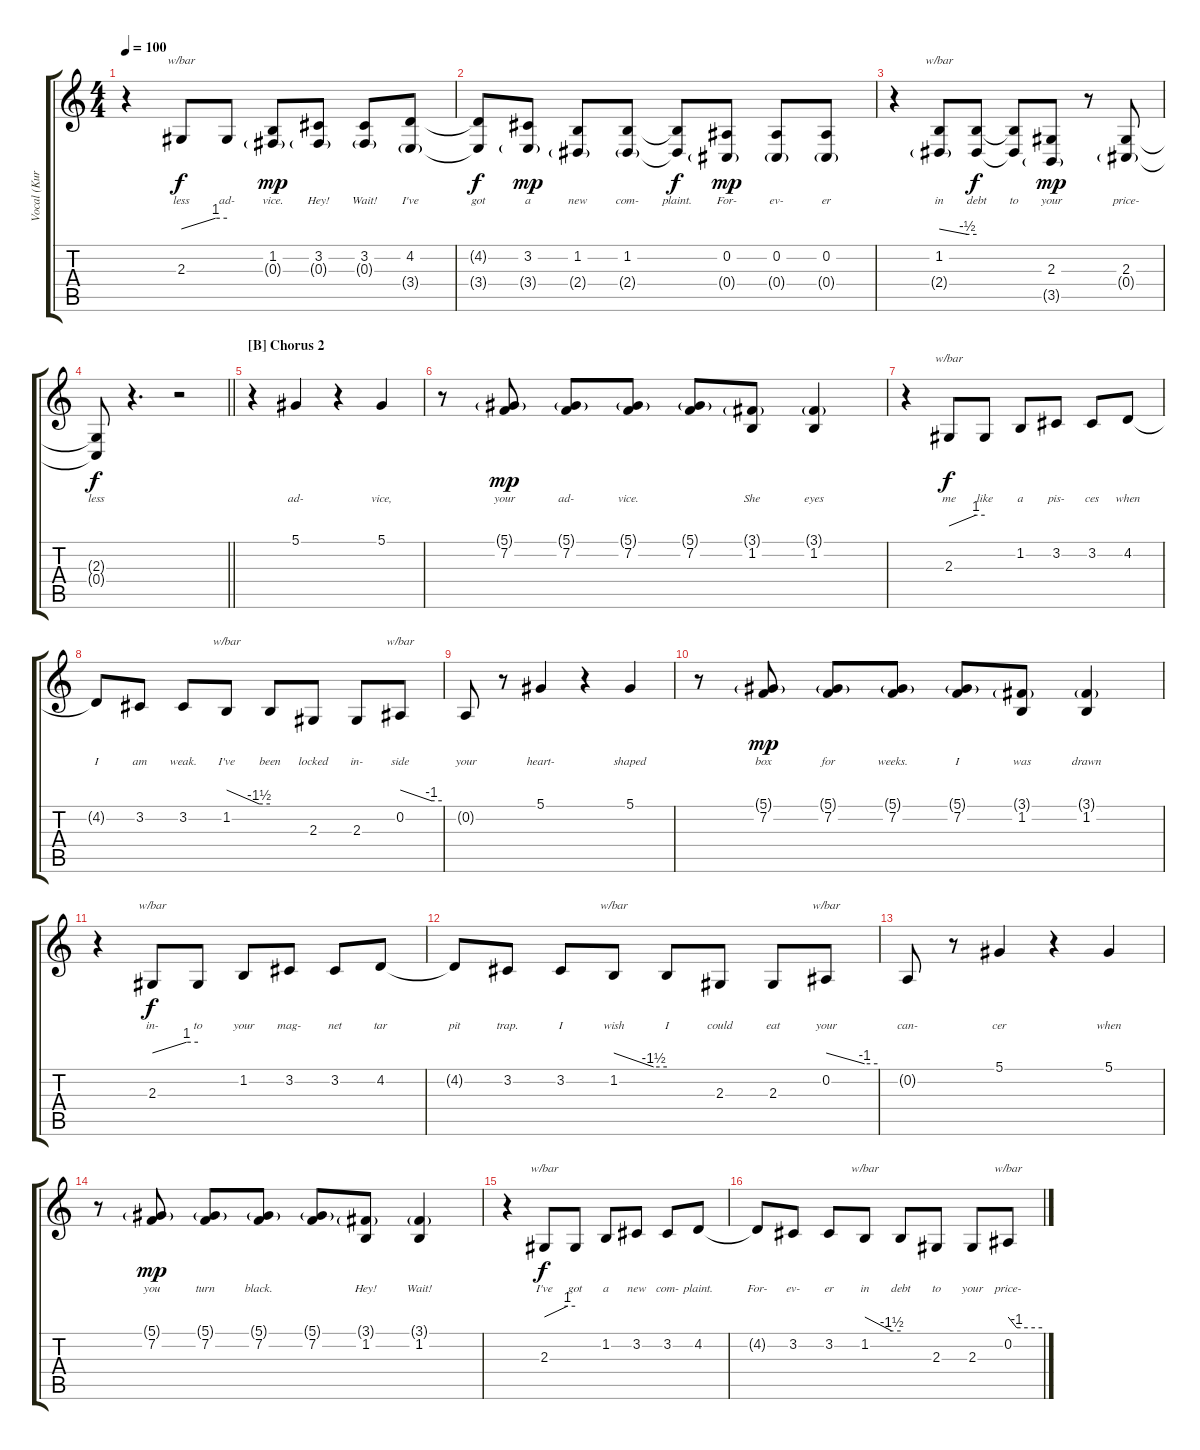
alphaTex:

\track ("Vocal (Kurt Cobain)" "Vocal (Kur") {instrument tenorsax}
\staff {score tabs}
\tuning (Eb4 Bb3 Gb3 Db3 Ab2 Eb2) {hide}
\ts (4 4)
\tempo 100
\clef g2
\ks c
r.4{dy f} 2.3.8{tbe (custom default 0 0 45 4 60 4) lyrics (0 "less") lyrics (1 "") lyrics (2 "") lyrics (3 "") lyrics (4 "")} 2.3{t}.8{lyrics (0 "ad-") lyrics (1 "") lyrics (2 "") lyrics (3 "") lyrics (4 "")} (1.2 0.3{g}).8{lyrics (0 "vice.") lyrics (1 "") lyrics (2 "") lyrics (3 "") lyrics (4 "") dy mp} (3.2 0.3{g}).8{lyrics (0 "Hey!") lyrics (1 "") lyrics (2 "") lyrics (3 "") lyrics (4 "")} (3.2 0.3{g}).8{lyrics (0 "Wait!") lyrics (1 "") lyrics (2 "") lyrics (3 "") lyrics (4 "")} (4.2 3.4{g}).8{lyrics (0 "I've") lyrics (1 "") lyrics (2 "") lyrics (3 "") lyrics (4 "")} |
(4.2{t} 3.4{t}).8{lyrics (0 "got") lyrics (1 "") lyrics (2 "") lyrics (3 "") lyrics (4 "") dy f} (3.2 3.4{g}).8{lyrics (0 "a") lyrics (1 "") lyrics (2 "") lyrics (3 "") lyrics (4 "") dy mp} (1.2 2.4{g}).8{lyrics (0 "new") lyrics (1 "") lyrics (2 "") lyrics (3 "") lyrics (4 "")} (1.2 2.4{g}).8{lyrics (0 "com-") lyrics (1 "") lyrics (2 "") lyrics (3 "") lyrics (4 "")} (1.2{t} 2.4{t}).8{lyrics (0 "plaint.") lyrics (1 "") lyrics (2 "") lyrics (3 "") lyrics (4 "") dy f} (0.2 0.4{g}).8{lyrics (0 "For-") lyrics (1 "") lyrics (2 "") lyrics (3 "") lyrics (4 "") dy mp} (0.2 0.4{g}).8{lyrics (0 "ev-") lyrics (1 "") lyrics (2 "") lyrics (3 "") lyrics (4 "")} (0.2 0.4{g}).8{lyrics (0 "er") lyrics (1 "") lyrics (2 "") lyrics (3 "") lyrics (4 "")} |
r.4 (1.2 2.4{g}).8{tbe (custom default 0 0 45 -2 60 -2) lyrics (0 "in") lyrics (1 "") lyrics (2 "") lyrics (3 "") lyrics (4 "")} (1.2{t} 2.4{t}).8{lyrics (0 "debt") lyrics (1 "") lyrics (2 "") lyrics (3 "") lyrics (4 "") dy f} (1.2{t} 2.4{t}).8{lyrics (0 "to") lyrics (1 "") lyrics (2 "") lyrics (3 "") lyrics (4 "")} (2.3 3.5{g}).8{lyrics (0 "your") lyrics (1 "") lyrics (2 "") lyrics (3 "") lyrics (4 "") dy mp} r.8 (2.3 0.4{g}).8{lyrics (0 "price-") lyrics (1 "") lyrics (2 "") lyrics (3 "") lyrics (4 "")} |
\barLineRight lightlight
(2.3{t} 0.4{t}).8{lyrics (0 "less") lyrics (1 "") lyrics (2 "") lyrics (3 "") lyrics (4 "") dy f} r.4{d} r.2 |
\section ("" "[B] Chorus 2")
r.4 5.1.4{lyrics (0 "ad-") lyrics (1 "") lyrics (2 "") lyrics (3 "") lyrics (4 "")} r.4 5.1.4{lyrics (0 "vice,") lyrics (1 "") lyrics (2 "") lyrics (3 "") lyrics (4 "")} |
r.8 (5.1{g} 7.2).8{lyrics (0 "your") lyrics (1 "") lyrics (2 "") lyrics (3 "") lyrics (4 "") dy mp} (5.1{g} 7.2).8{lyrics (0 "ad-") lyrics (1 "") lyrics (2 "") lyrics (3 "") lyrics (4 "")} (5.1{g} 7.2).8{lyrics (0 "vice.") lyrics (1 "") lyrics (2 "") lyrics (3 "") lyrics (4 "")} (5.1{g} 7.2).8{lyrics (0 "") lyrics (1 "") lyrics (2 "") lyrics (3 "") lyrics (4 "")} (3.1{g} 1.2).8{lyrics (0 "She") lyrics (1 "") lyrics (2 "") lyrics (3 "") lyrics (4 "")} (3.1{g} 1.2).4{lyrics (0 "eyes") lyrics (1 "") lyrics (2 "") lyrics (3 "") lyrics (4 "")} |
r.4 2.3.8{tbe (custom default 0 0 45 4 60 4) lyrics (0 "me") lyrics (1 "") lyrics (2 "") lyrics (3 "") lyrics (4 "") dy f} 2.3{t}.8{lyrics (0 "like") lyrics (1 "") lyrics (2 "") lyrics (3 "") lyrics (4 "")} 1.2.8{lyrics (0 "a") lyrics (1 "") lyrics (2 "") lyrics (3 "") lyrics (4 "")} 3.2.8{lyrics (0 "pis-") lyrics (1 "") lyrics (2 "") lyrics (3 "") lyrics (4 "")} 3.2.8{lyrics (0 "ces") lyrics (1 "") lyrics (2 "") lyrics (3 "") lyrics (4 "")} 4.2.8{lyrics (0 "when") lyrics (1 "") lyrics (2 "") lyrics (3 "") lyrics (4 "")} |
4.2{t}.8{lyrics (0 "I") lyrics (1 "") lyrics (2 "") lyrics (3 "") lyrics (4 "")} 3.2.8{lyrics (0 "am") lyrics (1 "") lyrics (2 "") lyrics (3 "") lyrics (4 "")} 3.2.8{lyrics (0 "weak.") lyrics (1 "") lyrics (2 "") lyrics (3 "") lyrics (4 "")} 1.2.8{tbe (custom default 0 0 45 -6 60 -6) lyrics (0 "I've") lyrics (1 "") lyrics (2 "") lyrics (3 "") lyrics (4 "")} 1.2{t}.8{lyrics (0 "been") lyrics (1 "") lyrics (2 "") lyrics (3 "") lyrics (4 "")} 2.3.8{lyrics (0 "locked") lyrics (1 "") lyrics (2 "") lyrics (3 "") lyrics (4 "")} 2.3.8{lyrics (0 "in-") lyrics (1 "") lyrics (2 "") lyrics (3 "") lyrics (4 "")} 0.2.8{tbe (custom default 0 0 45 -4 60 -4) lyrics (0 "side") lyrics (1 "") lyrics (2 "") lyrics (3 "") lyrics (4 "")} |
0.2{t}.8{lyrics (0 "your") lyrics (1 "") lyrics (2 "") lyrics (3 "") lyrics (4 "")} r.8 5.1.4{lyrics (0 "heart-") lyrics (1 "") lyrics (2 "") lyrics (3 "") lyrics (4 "")} r.4 5.1.4{lyrics (0 "shaped") lyrics (1 "") lyrics (2 "") lyrics (3 "") lyrics (4 "")} |
r.8 (5.1{g} 7.2).8{lyrics (0 "box") lyrics (1 "") lyrics (2 "") lyrics (3 "") lyrics (4 "") dy mp} (5.1{g} 7.2).8{lyrics (0 "for") lyrics (1 "") lyrics (2 "") lyrics (3 "") lyrics (4 "")} (5.1{g} 7.2).8{lyrics (0 "weeks.") lyrics (1 "") lyrics (2 "") lyrics (3 "") lyrics (4 "")} (5.1{g} 7.2).8{lyrics (0 "I") lyrics (1 "") lyrics (2 "") lyrics (3 "") lyrics (4 "")} (3.1{g} 1.2).8{lyrics (0 "was") lyrics (1 "") lyrics (2 "") lyrics (3 "") lyrics (4 "")} (3.1{g} 1.2).4{lyrics (0 "drawn") lyrics (1 "") lyrics (2 "") lyrics (3 "") lyrics (4 "")} |
r.4 2.3.8{tbe (custom default 0 0 45 4 60 4) lyrics (0 "in-") lyrics (1 "") lyrics (2 "") lyrics (3 "") lyrics (4 "") dy f} 2.3{t}.8{lyrics (0 "to") lyrics (1 "") lyrics (2 "") lyrics (3 "") lyrics (4 "")} 1.2.8{lyrics (0 "your") lyrics (1 "") lyrics (2 "") lyrics (3 "") lyrics (4 "")} 3.2.8{lyrics (0 "mag-") lyrics (1 "") lyrics (2 "") lyrics (3 "") lyrics (4 "")} 3.2.8{lyrics (0 "net") lyrics (1 "") lyrics (2 "") lyrics (3 "") lyrics (4 "")} 4.2.8{lyrics (0 "tar") lyrics (1 "") lyrics (2 "") lyrics (3 "") lyrics (4 "")} |
4.2{t}.8{lyrics (0 "pit") lyrics (1 "") lyrics (2 "") lyrics (3 "") lyrics (4 "")} 3.2.8{lyrics (0 "trap.") lyrics (1 "") lyrics (2 "") lyrics (3 "") lyrics (4 "")} 3.2.8{lyrics (0 "I") lyrics (1 "") lyrics (2 "") lyrics (3 "") lyrics (4 "")} 1.2.8{tbe (custom default 0 0 45 -6 60 -6) lyrics (0 "wish") lyrics (1 "") lyrics (2 "") lyrics (3 "") lyrics (4 "")} 1.2{t}.8{lyrics (0 "I") lyrics (1 "") lyrics (2 "") lyrics (3 "") lyrics (4 "")} 2.3.8{lyrics (0 "could") lyrics (1 "") lyrics (2 "") lyrics (3 "") lyrics (4 "")} 2.3.8{lyrics (0 "eat") lyrics (1 "") lyrics (2 "") lyrics (3 "") lyrics (4 "")} 0.2.8{tbe (custom default 0 0 45 -4 60 -4) lyrics (0 "your") lyrics (1 "") lyrics (2 "") lyrics (3 "") lyrics (4 "")} |
0.2{t}.8{lyrics (0 "can-") lyrics (1 "") lyrics (2 "") lyrics (3 "") lyrics (4 "")} r.8 5.1.4{lyrics (0 "cer") lyrics (1 "") lyrics (2 "") lyrics (3 "") lyrics (4 "")} r.4 5.1.4{lyrics (0 "when") lyrics (1 "") lyrics (2 "") lyrics (3 "") lyrics (4 "")} |
r.8 (5.1{g} 7.2).8{lyrics (0 "you") lyrics (1 "") lyrics (2 "") lyrics (3 "") lyrics (4 "") dy mp} (5.1{g} 7.2).8{lyrics (0 "turn") lyrics (1 "") lyrics (2 "") lyrics (3 "") lyrics (4 "")} (5.1{g} 7.2).8{lyrics (0 "black.") lyrics (1 "") lyrics (2 "") lyrics (3 "") lyrics (4 "")} (5.1{g} 7.2).8{lyrics (0 "") lyrics (1 "") lyrics (2 "") lyrics (3 "") lyrics (4 "")} (3.1{g} 1.2).8{lyrics (0 "Hey!") lyrics (1 "") lyrics (2 "") lyrics (3 "") lyrics (4 "")} (3.1{g} 1.2).4{lyrics (0 "Wait!") lyrics (1 "") lyrics (2 "") lyrics (3 "") lyrics (4 "")} |
r.4 2.3.8{tbe (custom default 0 0 45 4 60 4) lyrics (0 "I've") lyrics (1 "") lyrics (2 "") lyrics (3 "") lyrics (4 "") dy f} 2.3{t}.8{lyrics (0 "got") lyrics (1 "") lyrics (2 "") lyrics (3 "") lyrics (4 "")} 1.2.8{lyrics (0 "a") lyrics (1 "") lyrics (2 "") lyrics (3 "") lyrics (4 "")} 3.2.8{lyrics (0 "new") lyrics (1 "") lyrics (2 "") lyrics (3 "") lyrics (4 "")} 3.2.8{lyrics (0 "com-") lyrics (1 "") lyrics (2 "") lyrics (3 "") lyrics (4 "")} 4.2.8{lyrics (0 "plaint.") lyrics (1 "") lyrics (2 "") lyrics (3 "") lyrics (4 "")} |
4.2{t}.8{lyrics (0 "For-") lyrics (1 "") lyrics (2 "") lyrics (3 "") lyrics (4 "")} 3.2.8{lyrics (0 "ev-") lyrics (1 "") lyrics (2 "") lyrics (3 "") lyrics (4 "")} 3.2.8{lyrics (0 "er") lyrics (1 "") lyrics (2 "") lyrics (3 "") lyrics (4 "")} 1.2.8{tbe (custom default 0 0 45 -6 60 -6) lyrics (0 "in") lyrics (1 "") lyrics (2 "") lyrics (3 "") lyrics (4 "")} 1.2{t}.8{lyrics (0 "debt") lyrics (1 "") lyrics (2 "") lyrics (3 "") lyrics (4 "")} 2.3.8{lyrics (0 "to") lyrics (1 "") lyrics (2 "") lyrics (3 "") lyrics (4 "")} 2.3.8{lyrics (0 "your") lyrics (1 "") lyrics (2 "") lyrics (3 "") lyrics (4 "")} 0.2.8{tbe (custom default 0 0 15 -4 60 -4) lyrics (0 "price-") lyrics (1 "") lyrics (2 "") lyrics (3 "") lyrics (4 "")}
